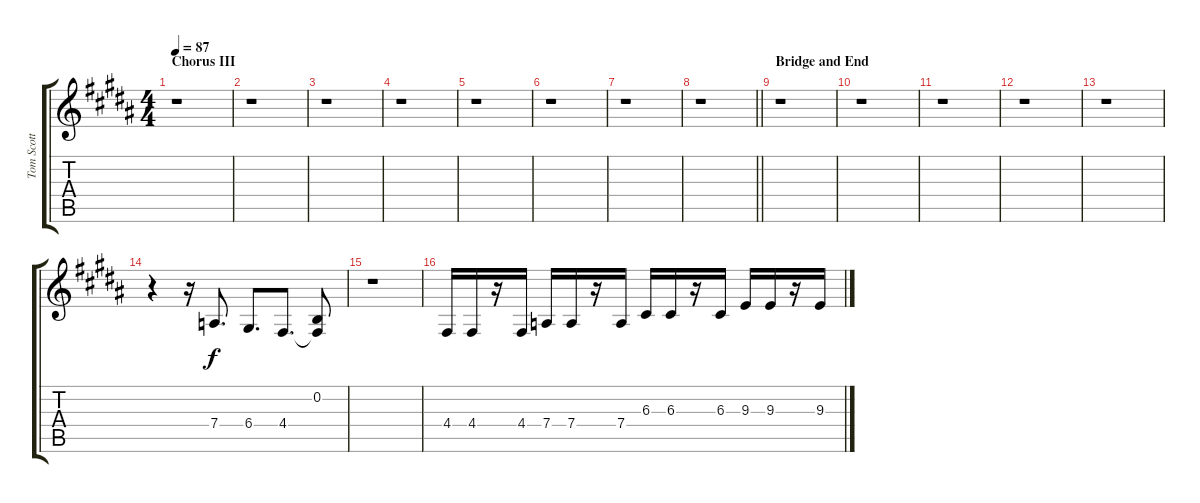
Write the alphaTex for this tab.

\track ("Tom Scott (Saxophone)" "Tom Scott ") {instrument altosax}
\staff {score tabs}
\tuning (E4 B3 G3 D3 A2 E2) {hide}
\ts (4 4)
\section ("" "Chorus III")
\tempo 87
\clef g2
\ks b
r.1{dy f} |
r.1 |
r.1 |
r.1 |
r.1 |
r.1 |
r.1 |
\barLineRight lightlight
r.1 |
\section ("" "Bridge and End")
r.1 |
r.1 |
r.1 |
r.1 |
r.1 |
r.4 r.16 7.4.8{d} 6.4.8{d} 4.4.8{d} (0.2 4.4{t}).8 |
r.1 |
4.4.16 4.4.16 r.16 4.4.16 7.4.16 7.4.16 r.16 7.4.16 6.3.16 6.3.16 r.16 6.3.16 9.3.16 9.3.16 r.16 9.3.16
